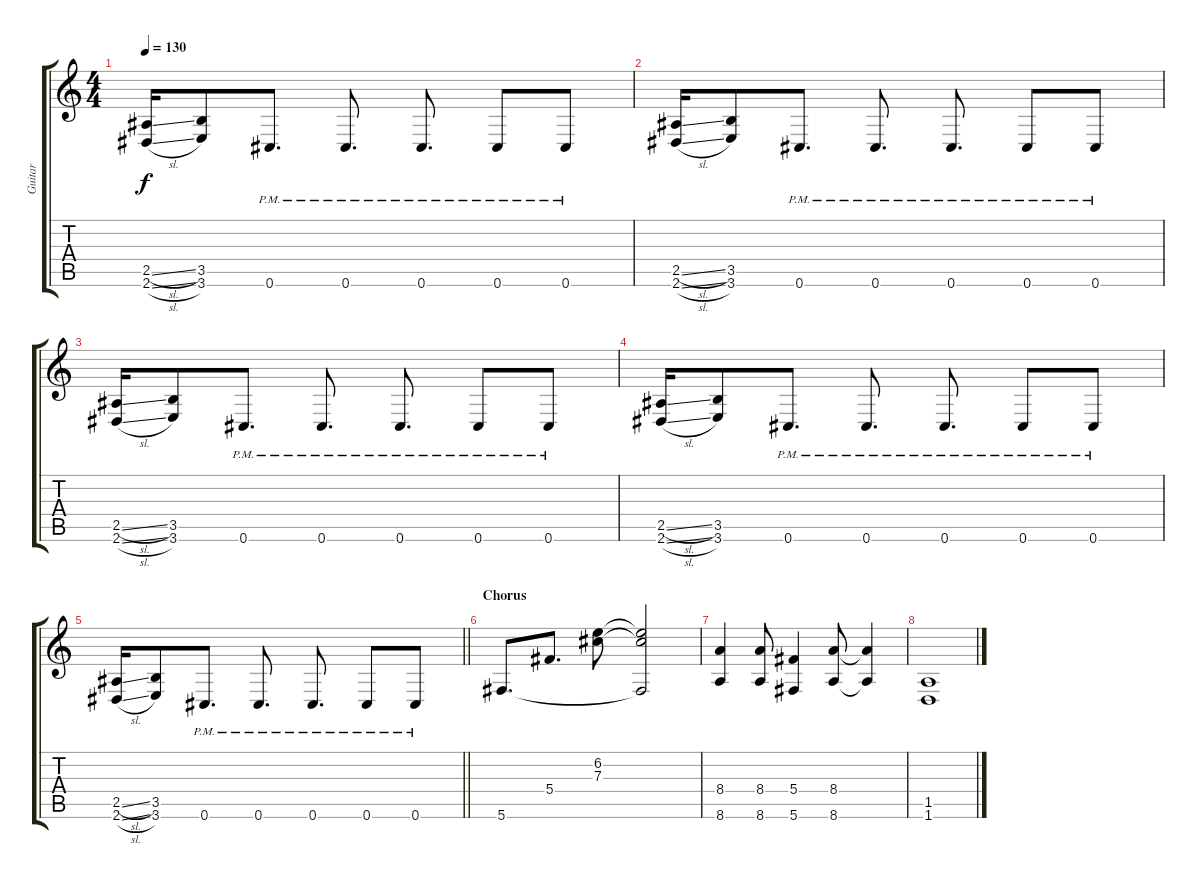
\track ("Guitar" "Guitar") {instrument distortionguitar}
\staff {score tabs}
\tuning (Eb4 Bb3 Gb3 Db3 Ab2 Db2) {hide}
\ts (4 4)
\tempo 130
\clef g2
\ks c
(2.5{sl} 2.6{sl}).16{dy f} (3.5 3.6).8 0.6{pm}.8{d} 0.6{pm}.8{d} 0.6{pm}.8{d} 0.6{pm}.8 0.6{pm}.8 |
(2.5{sl} 2.6{sl}).16 (3.5 3.6).8 0.6{pm}.8{d} 0.6{pm}.8{d} 0.6{pm}.8{d} 0.6{pm}.8 0.6{pm}.8 |
(2.5{sl} 2.6{sl}).16 (3.5 3.6).8 0.6{pm}.8{d} 0.6{pm}.8{d} 0.6{pm}.8{d} 0.6{pm}.8 0.6{pm}.8 |
(2.5{sl} 2.6{sl}).16 (3.5 3.6).8 0.6{pm}.8{d} 0.6{pm}.8{d} 0.6{pm}.8{d} 0.6{pm}.8 0.6{pm}.8 |
\barLineRight lightlight
(2.5{sl} 2.6{sl}).16 (3.5 3.6).8 0.6{pm}.8{d} 0.6{pm}.8{d} 0.6{pm}.8{d} 0.6{pm}.8 0.6{pm}.8 |
\section ("" "Chorus")
5.6.8{d} 5.4.8{d} (6.2 7.3).8 (6.2{t} 7.3{t} 5.6{t}).2 |
(8.4 8.6).4 (8.4 8.6).8 (5.4 5.6).4 (8.4 8.6).8 (8.4{t} 8.6{t}).4 |
(1.5 1.6).1
